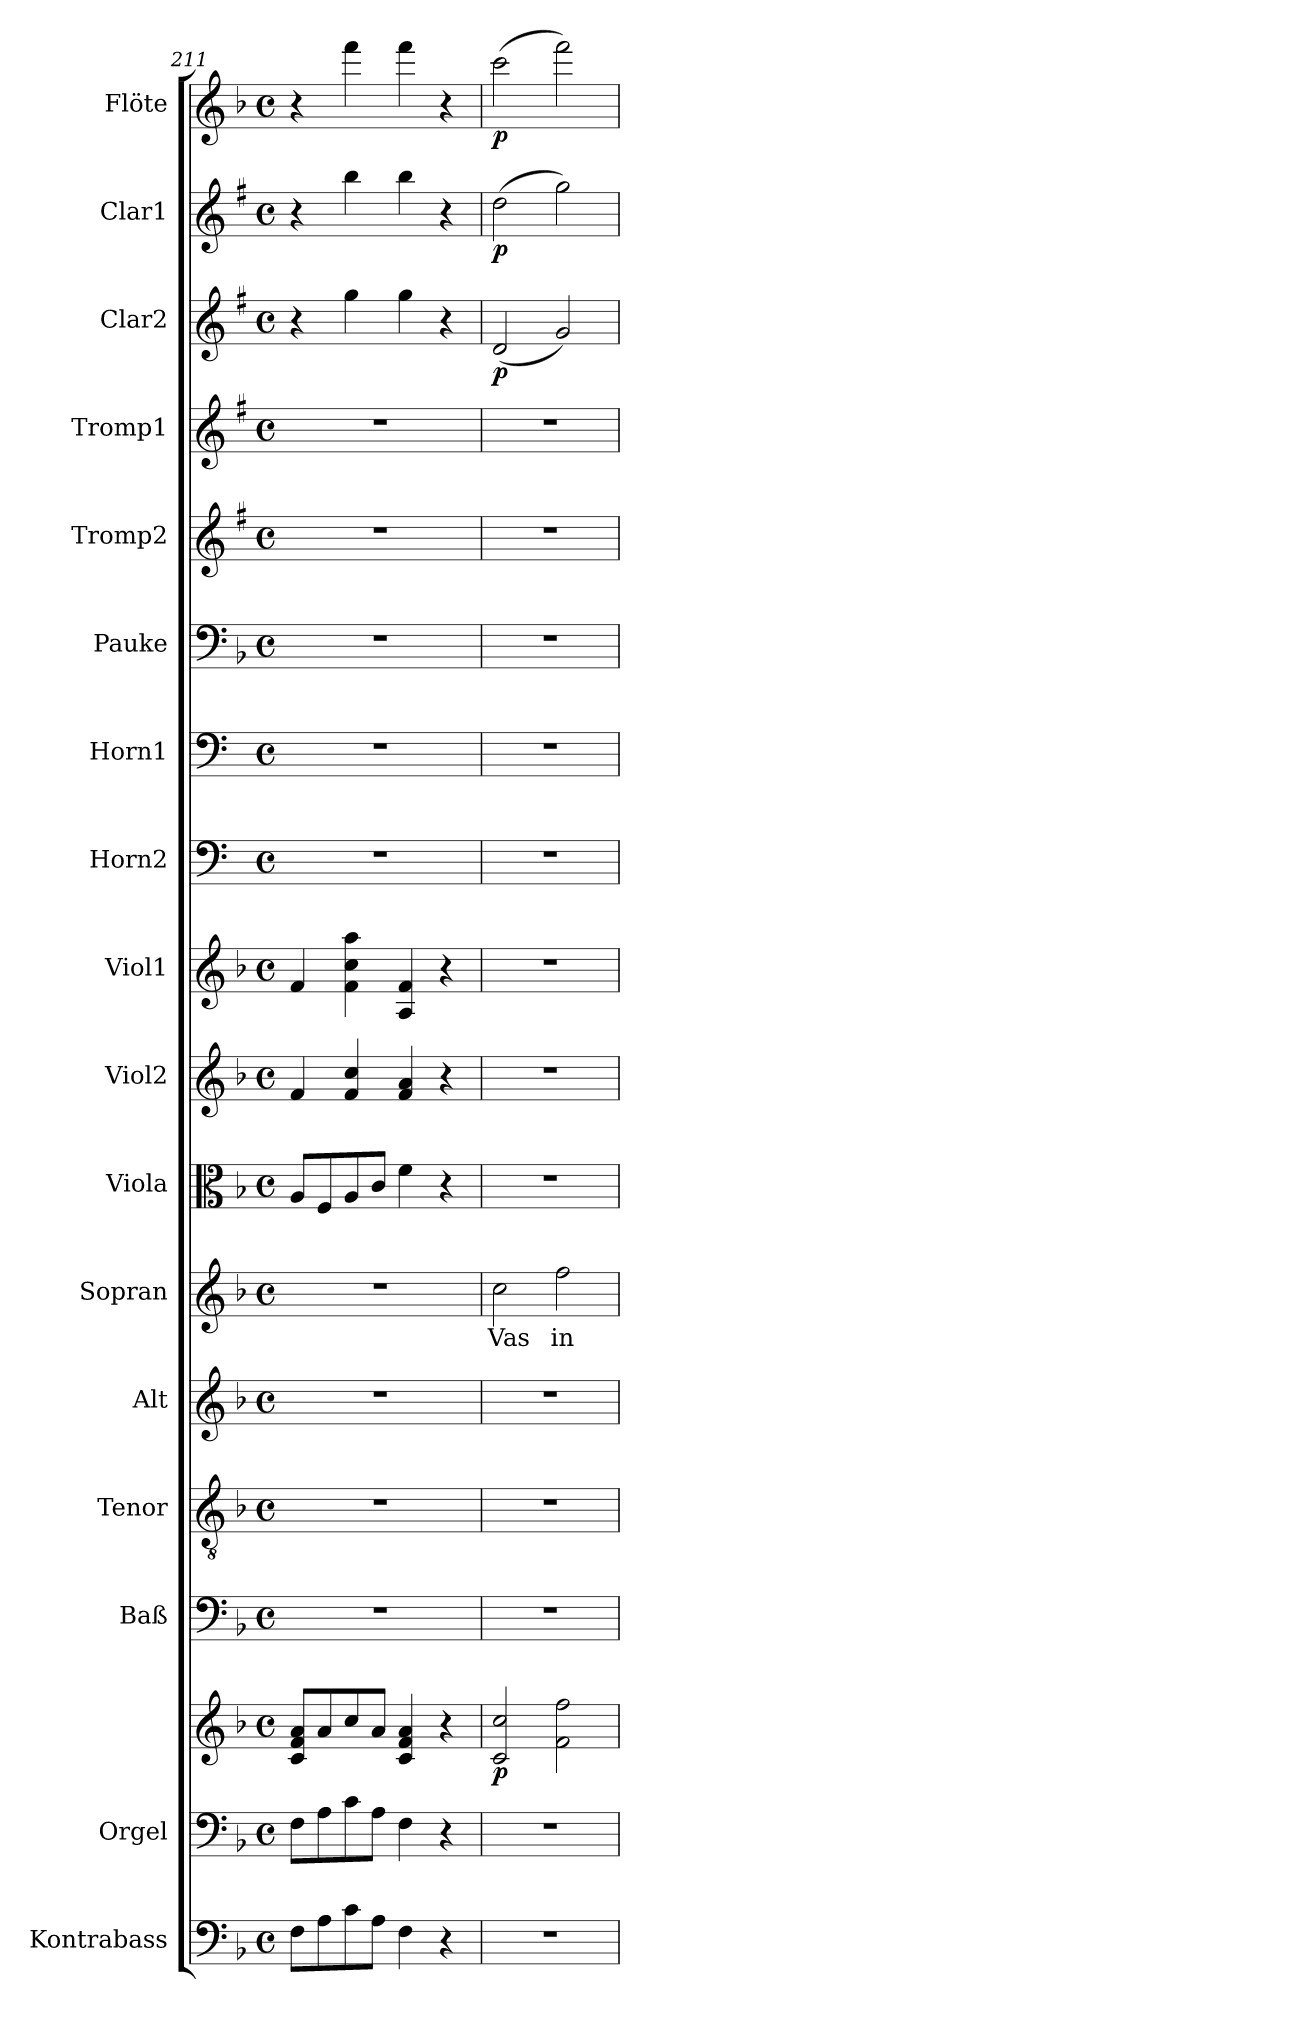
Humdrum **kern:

**kern	**kern	**kern	**dynam	**kern	**kern	**kern	**kern	**text	**kern	**kern	**kern	**kern	**kern	**kern	**kern	**kern	**kern	**dynam	**kern	**dynam	**kern	**dynam
*part17	*part16	*part16	*part16	*part15	*part14	*part13	*part12	*part12	*part11	*part10	*part9	*part8	*part7	*part6	*part5	*part4	*part3	*part3	*part2	*part2	*part1	*part1
*staff18	*staff17	*staff16	*staff16/17	*staff15	*staff14	*staff13	*staff12	*staff12	*staff11	*staff10	*staff9	*staff8	*staff7	*staff6	*staff5	*staff4	*staff3	*staff3	*staff2	*staff2	*staff1	*staff1
*I"Kontrabass	*I"Orgel	*	*	*I"Baß	*I"Tenor	*I"Alt	*I"Sopran	*	*I"Viola	*I"Viol2	*I"Viol1	*I"Horn2	*I"Horn1	*I"Pauke	*I"Tromp2	*I"Tromp1	*I"Clar2	*	*I"Clar1	*	*I"Flöte	*
*I'Kb	*	*	*	*I'B	*I'T	*I'A	*I'S	*	*I'Vla	*I'Vl2	*I'Vl1	*I'Hr2	*I'Hr1	*I'Pk	*I'Tr2	*I'Tr1	*I'Cl2	*	*I'Cl1	*	*I'Fl	*
!!LO:PB:g=z
*clefF4	*clefF4	*clefG2	*	*clefF4	*clefGv2	*clefG2	*clefG2	*	*clefC3	*clefG2	*clefG2	*clefF4	*clefF4	*clefF4	*clefG2	*clefG2	*clefG2	*	*clefG2	*	*clefG2	*
*ITrd7c12	*	*	*	*	*	*	*	*	*	*	*	*ITrd4c7	*ITrd4c7	*	*ITrd1c2	*ITrd1c2	*ITrd1c2	*	*ITrd1c2	*	*	*
*k[b-]	*k[b-]	*k[b-]	*	*k[b-]	*k[b-]	*k[b-]	*k[b-]	*	*k[b-]	*k[b-]	*k[b-]	*k[b-]	*k[b-]	*k[b-]	*k[b-]	*k[b-]	*k[b-]	*	*k[b-]	*	*k[b-]	*
*F:	*F:	*F:	*	*F:	*F:	*F:	*F:	*	*F:	*F:	*F:	*F:	*F:	*F:	*F:	*F:	*F:	*	*F:	*	*F:	*
*M4/4	*M4/4	*M4/4	*	*M4/4	*M4/4	*M4/4	*M4/4	*	*M4/4	*M4/4	*M4/4	*M4/4	*M4/4	*M4/4	*M4/4	*M4/4	*M4/4	*	*M4/4	*	*M4/4	*
*met(c)	*met(c)	*met(c)	*	*met(c)	*met(c)	*met(c)	*met(c)	*	*met(c)	*met(c)	*met(c)	*met(c)	*met(c)	*met(c)	*met(c)	*met(c)	*met(c)	*	*met(c)	*	*met(c)	*
=211	=211	=211	=211	=211	=211	=211	=211	=211	=211	=211	=211	=211	=211	=211	=211	=211	=211	=211	=211	=211	=211	=211
8FF\L	8F\L	8c/ 8f/ 8a/L	.	1r	1r	1r	1r	.	8A/L	4f/	4f/	1r	1r	1r	1r	1r	4r	.	4r	.	4r	.
8AA\	8A\	8a/	.	.	.	.	.	.	8F/	.	.	.	.	.	.	.	.	.	.	.	.	.
8C\	8c\	8cc/	.	.	.	.	.	.	8A/	4f/ 4cc/	4f\ 4cc\ 4aa\	.	.	.	.	.	4ff\	.	4aa\	.	4fff\	.
8AA\J	8A\J	8a/J	.	.	.	.	.	.	8c/J	.	.	.	.	.	.	.	.	.	.	.	.	.
4FF\	4F\	4c/ 4f/ 4a/	.	.	.	.	.	.	4f\	4f/ 4a/	4A/ 4f/	.	.	.	.	.	4ff\	.	4aa\	.	4fff\	.
4r	4r	4r	.	.	.	.	.	.	4r	4r	4r	.	.	.	.	.	4r	.	4r	.	4r	.
=212	=212	=212	=212	=212	=212	=212	=212	=212	=212	=212	=212	=212	=212	=212	=212	=212	=212	=212	=212	=212	=212	=212
!	!	!	!LO:DY:b	!	!	!	!	!LO:LY:b	!	!	!	!	!	!	!	!	!	!LO:DY:b	!	!LO:DY:b	!	!LO:DY:b
1r	1r	2c/ 2cc/	p	1r	1r	1r	2cc\	Vas	1r	1r	1r	1r	1r	1r	1r	1r	(<2c/	p	(>2cc\	p	(>2ccc\	p
!	!	!	!	!	!	!	!	!LO:LY:b	!	!	!	!	!	!	!	!	!	!	!	!	!	!
.	.	2f\ 2ff\	.	.	.	.	2ff\	in-	.	.	.	.	.	.	.	.	2f/)	.	2ff\)	.	2fff\)	.
=	=	=	=	=	=	=	=	=	=	=	=	=	=	=	=	=	=	=	=	=	=	=
*-	*-	*-	*-	*-	*-	*-	*-	*-	*-	*-	*-	*-	*-	*-	*-	*-	*-	*-	*-	*-	*-	*-
